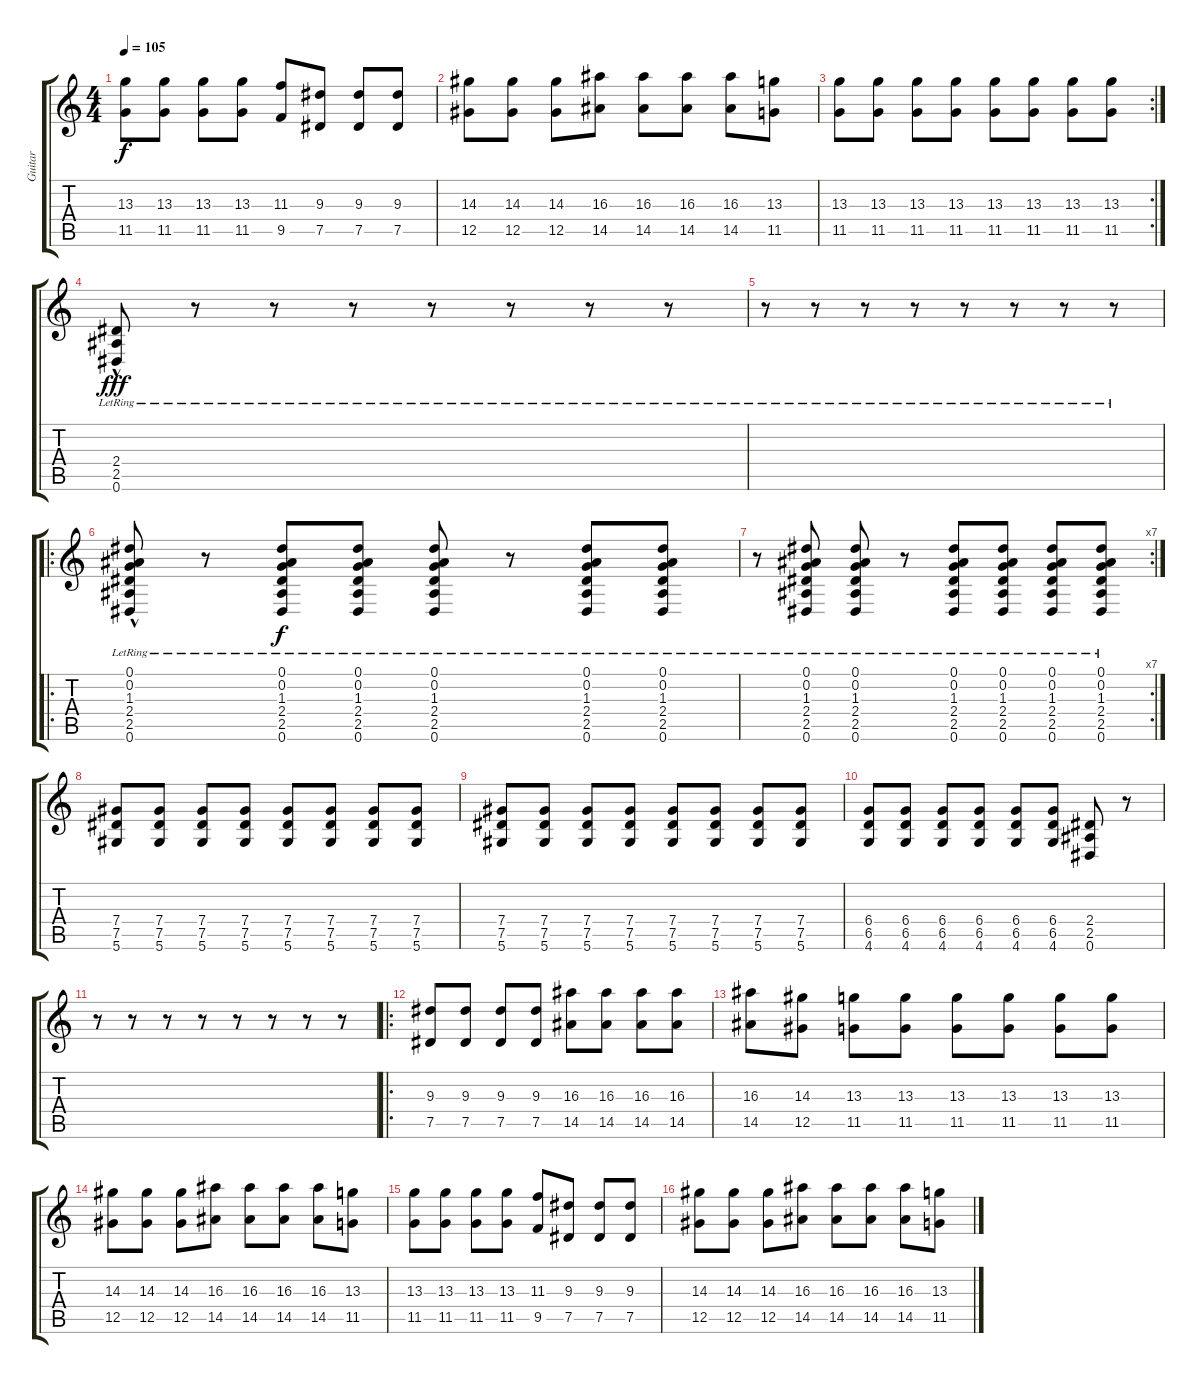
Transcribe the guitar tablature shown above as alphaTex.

\track ("Guitar" "Guitar") {instrument acousticguitarsteel}
\staff {score tabs}
\tuning (Eb4 Bb3 Gb3 Db3 Ab2 Eb2) {hide}
\ts (4 4)
\tempo 105
\clef g2
\ks c
(13.3 11.5).8{dy f} (13.3 11.5).8 (13.3 11.5).8 (13.3 11.5).8 (11.3 9.5).8 (9.3 7.5).8 (9.3 7.5).8 (9.3 7.5).8 |
(14.3 12.5).8 (14.3 12.5).8 (14.3 12.5).8 (16.3 14.5).8 (16.3 14.5).8 (16.3 14.5).8 (16.3 14.5).8 (13.3 11.5).8 |
\rc 2
(13.3 11.5).8 (13.3 11.5).8 (13.3 11.5).8 (13.3 11.5).8 (13.3 11.5).8 (13.3 11.5).8 (13.3 11.5).8 (13.3 11.5).8 |
(2.4{hac lr} 2.5 0.6).8{dy fff} r.8 r.8 r.8 r.8 r.8 r.8 r.8 |
r.8 r.8 r.8 r.8 r.8 r.8 r.8 r.8 |
\ro
(0.1{lr} 0.2{lr} 1.3{lr} 2.4{hac lr} 2.5{lr} 0.6{lr}).8 r.8 (0.1{lr} 0.2{lr} 1.3{lr} 2.4{lr} 2.5{lr} 0.6{lr}).8{dy f} (0.1{lr} 0.2{lr} 1.3{lr} 2.4{lr} 2.5{lr} 0.6{lr}).8 (0.1{lr} 0.2{lr} 1.3{lr} 2.4{lr} 2.5{lr} 0.6{lr}).8 r.8 (0.1{lr} 0.2{lr} 1.3{lr} 2.4{lr} 2.5{lr} 0.6{lr}).8 (0.1{lr} 0.2{lr} 1.3{lr} 2.4{lr} 2.5{lr} 0.6{lr}).8 |
\rc 7
r.8 (0.1{lr} 0.2{lr} 1.3{lr} 2.4{lr} 2.5{lr} 0.6{lr}).8 (0.1{lr} 0.2{lr} 1.3{lr} 2.4{lr} 2.5{lr} 0.6{lr}).8 r.8 (0.1{lr} 0.2{lr} 1.3{lr} 2.4{lr} 2.5{lr} 0.6{lr}).8 (0.1{lr} 0.2{lr} 1.3{lr} 2.4{lr} 2.5{lr} 0.6{lr}).8 (0.1{lr} 0.2{lr} 1.3{lr} 2.4{lr} 2.5{lr} 0.6{lr}).8 (0.1{lr} 0.2{lr} 1.3{lr} 2.4{lr} 2.5{lr} 0.6{lr}).8 |
(7.4 7.5 5.6).8 (7.4 7.5 5.6).8 (7.4 7.5 5.6).8 (7.4 7.5 5.6).8 (7.4 7.5 5.6).8 (7.4 7.5 5.6).8 (7.4 7.5 5.6).8 (7.4 7.5 5.6).8 |
(7.4 7.5 5.6).8 (7.4 7.5 5.6).8 (7.4 7.5 5.6).8 (7.4 7.5 5.6).8 (7.4 7.5 5.6).8 (7.4 7.5 5.6).8 (7.4 7.5 5.6).8 (7.4 7.5 5.6).8 |
(6.4 6.5 4.6).8 (6.4 6.5 4.6).8 (6.4 6.5 4.6).8 (6.4 6.5 4.6).8 (6.4 6.5 4.6).8 (6.4 6.5 4.6).8 (2.4 2.5 0.6).8 r.8 |
r.8 r.8 r.8 r.8 r.8 r.8 r.8 r.8 |
\ro
(9.3 7.5).8 (9.3 7.5).8 (9.3 7.5).8 (9.3 7.5).8 (16.3 14.5).8 (16.3 14.5).8 (16.3 14.5).8 (16.3 14.5).8 |
(16.3 14.5).8 (14.3 12.5).8 (13.3 11.5).8 (13.3 11.5).8 (13.3 11.5).8 (13.3 11.5).8 (13.3 11.5).8 (13.3 11.5).8 |
(14.3 12.5).8 (14.3 12.5).8 (14.3 12.5).8 (16.3 14.5).8 (16.3 14.5).8 (16.3 14.5).8 (16.3 14.5).8 (13.3 11.5).8 |
(13.3 11.5).8 (13.3 11.5).8 (13.3 11.5).8 (13.3 11.5).8 (11.3 9.5).8 (9.3 7.5).8 (9.3 7.5).8 (9.3 7.5).8 |
(14.3 12.5).8 (14.3 12.5).8 (14.3 12.5).8 (16.3 14.5).8 (16.3 14.5).8 (16.3 14.5).8 (16.3 14.5).8 (13.3 11.5).8
